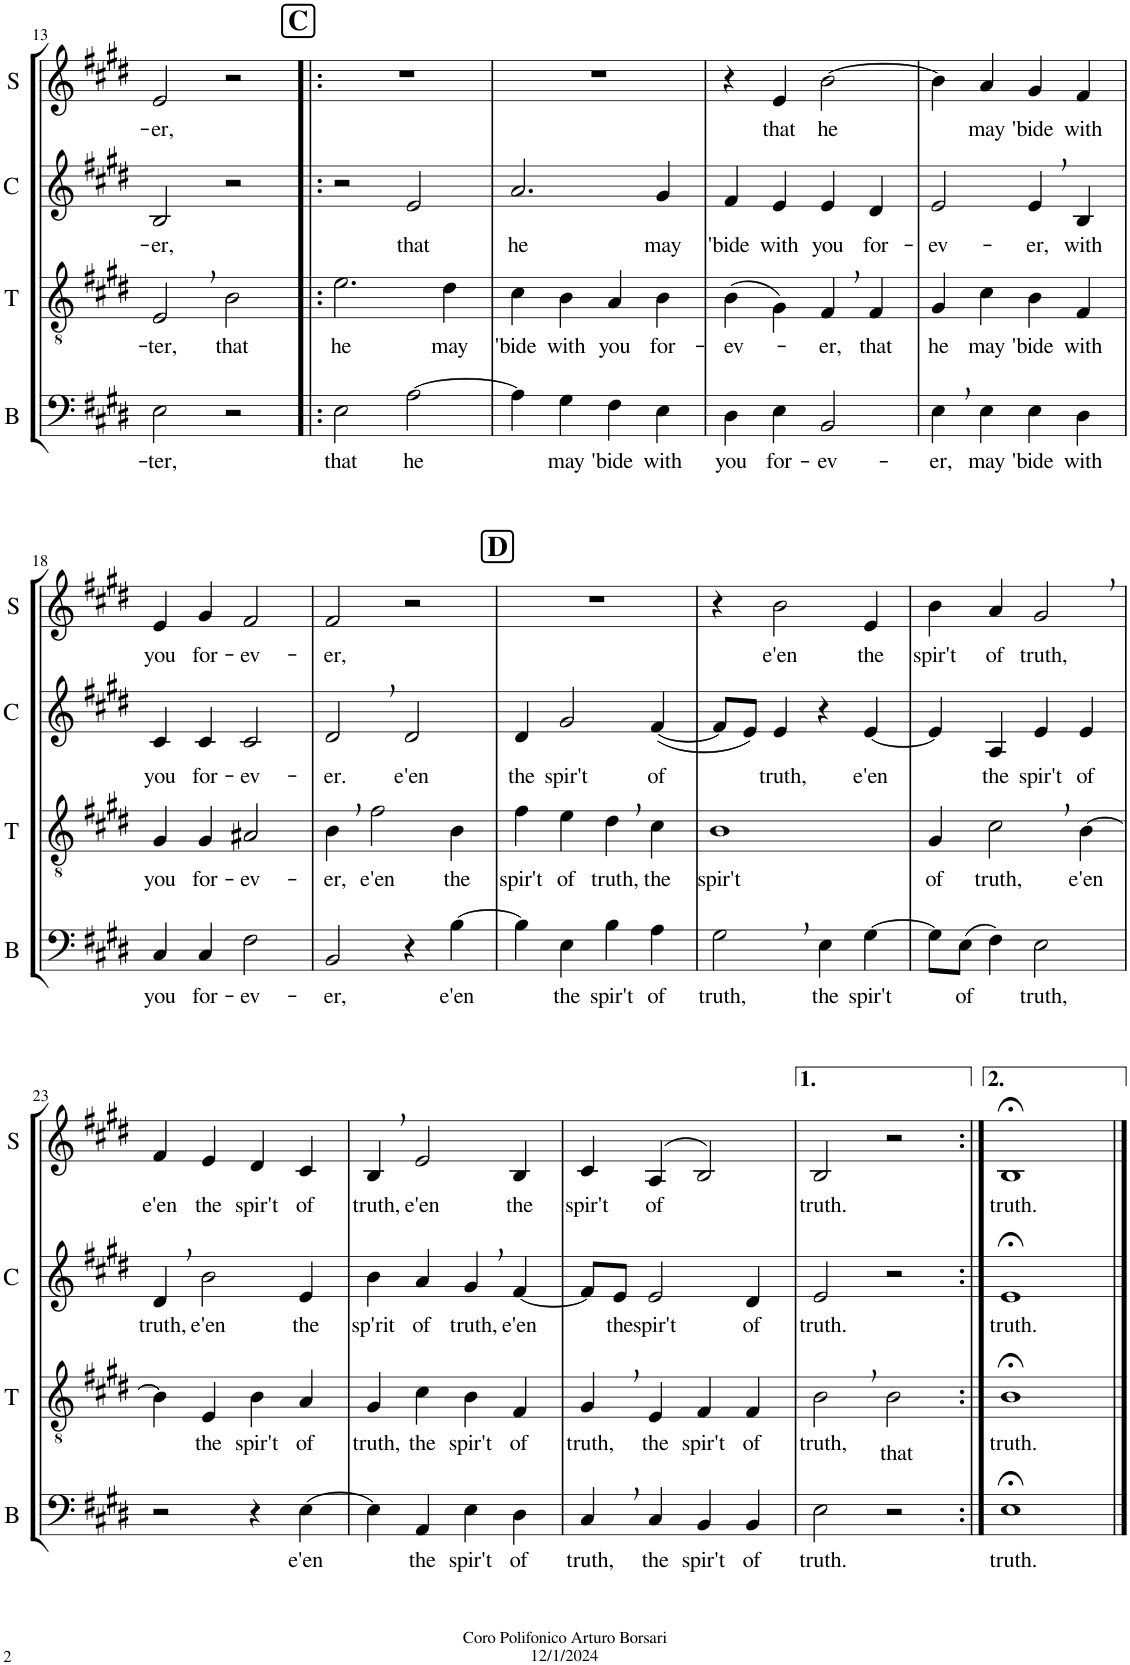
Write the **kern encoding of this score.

**kern	**text	**kern	**text	**kern	**text	**kern	**text
*part4	*part4	*part3	*part3	*part2	*part2	*part1	*part1
*staff4	*staff4	*staff3	*staff3	*staff2	*staff2	*staff1	*staff1
*I"Bassi	*	*I"Tenori	*	*I"Contralti	*	*I"Soprani	*
*I'B	*	*I'T	*	*I'C	*	*I'S	*
!!LO:PB:g=z
*clefF4	*	*clefGv2	*	*clefG2	*	*clefG2	*
*k[f#c#g#d#]	*	*k[f#c#g#d#]	*	*k[f#c#g#d#]	*	*k[f#c#g#d#]	*
*M4/4	*	*M4/4	*	*M4/4	*	*M4/4	*
=13	=13	=13	=13	=13	=13	=13	=13
!	!LO:LY:b	!	!LO:LY:b	!	!LO:LY:b	!	!LO:LY:b
2E\	-ter,	2E,/	-ter,	2B/	-er,	2e/	-er,
!	!	!	!LO:LY:b	!	!	!	!
2r	.	2B\	that	2r	.	2r	.
!!LO:REH:place=s1:a:B:cj:fs=14:t=C
=14!|:	=14!|:	=14!|:	=14!|:	=14!|:	=14!|:	=14!|:	=14!|:
!	!LO:LY:b	!	!LO:LY:b	!	!	!	!
2E\	that	2.e\	he	2r	.	1r	.
!	!LO:LY:b	!	!	!	!LO:LY:b	!	!
[2A\	he	.	.	2e/	that	.	.
!	!	!	!LO:LY:b	!	!	!	!
.	.	4d#\	may	.	.	.	.
=15	=15	=15	=15	=15	=15	=15	=15
!	!	!	!LO:LY:b	!	!LO:LY:b	!	!
4A\]	.	4c#\	'bide	2.a/	he	1r	.
!	!LO:LY:b	!	!LO:LY:b	!	!	!	!
4G#\	may	4B\	with	.	.	.	.
!	!LO:LY:b	!	!LO:LY:b	!	!	!	!
4F#\	'bide	4A/	you	.	.	.	.
!	!LO:LY:b	!	!LO:LY:b	!	!LO:LY:b	!	!
4E\	with	4B\	for-	4g#/	may	.	.
=16	=16	=16	=16	=16	=16	=16	=16
!	!LO:LY:b	!	!LO:LY:b	!	!LO:LY:b	!	!
4D#\	you	(4B\	-ev-	4f#/	'bide	4r	.
!	!LO:LY:b	!	!	!	!LO:LY:b	!	!LO:LY:b
4E\	for-	4G#\)	.	4e/	with	4e/	that
!	!LO:LY:b	!	!LO:LY:b	!	!LO:LY:b	!	!LO:LY:b
2BB/	-ev-	4F#,/	-er,	4e/	you	[2b\	he
!	!	!	!LO:LY:b	!	!LO:LY:b	!	!
.	.	4F#/	that	4d#/	for-	.	.
=17	=17	=17	=17	=17	=17	=17	=17
!	!LO:LY:b	!	!LO:LY:b	!	!LO:LY:b	!	!
4E,\	-er,	4G#/	he	2e/	-ev-	4b\]	.
!	!LO:LY:b	!	!LO:LY:b	!	!	!	!LO:LY:b
4E\	may	4c#\	may	.	.	4a/	may
!	!LO:LY:b	!	!LO:LY:b	!	!LO:LY:b	!	!LO:LY:b
4E\	'bide	4B\	'bide	4e,/	-er,	4g#/	'bide
!	!LO:LY:b	!	!LO:LY:b	!	!LO:LY:b	!	!LO:LY:b
4D#\	with	4F#/	with	4B/	with	4f#/	with
!!LO:LB:g=z
=18	=18	=18	=18	=18	=18	=18	=18
!	!LO:LY:b	!	!LO:LY:b	!	!LO:LY:b	!	!LO:LY:b
4C#/	you	4G#/	you	4c#/	you	4e/	you
!	!LO:LY:b	!	!LO:LY:b	!	!LO:LY:b	!	!LO:LY:b
4C#/	for-	4G#/	for-	4c#/	for-	4g#/	for-
!	!LO:LY:b	!	!LO:LY:b	!	!LO:LY:b	!	!LO:LY:b
2F#\	-ev-	2A#X/	-ev-	2c#/	-ev-	2f#/	-ev-
=19	=19	=19	=19	=19	=19	=19	=19
!	!LO:LY:b	!	!LO:LY:b	!	!LO:LY:b	!	!LO:LY:b
2BB/	-er,	4B,\	-er,	2d#,/	-er.	2f#/	-er,
!	!	!	!LO:LY:b	!	!	!	!
.	.	2f#\	e'en	.	.	.	.
!	!	!	!	!	!LO:LY:b	!	!
4r	.	.	.	2d#/	e'en	2r	.
!	!LO:LY:b	!	!LO:LY:b	!	!	!	!
[4B\	e'en	4B\	the	.	.	.	.
!!LO:REH:place=s1:a:B:cj:fs=14:t=D
=20	=20	=20	=20	=20	=20	=20	=20
!	!	!	!LO:LY:b	!	!LO:LY:b	!	!
4B\]	.	4f#\	spir't	4d#/	the	1r	.
!	!LO:LY:b	!	!LO:LY:b	!	!LO:LY:b	!	!
4E\	the	4e\	of	2g#/	spir't	.	.
!	!LO:LY:b	!	!LO:LY:b	!	!	!	!
4B\	spir't	4d#,\	truth,	.	.	.	.
!	!LO:LY:b	!	!LO:LY:b	!	!LO:LY:b	!	!
4A\	of	4c#\	the	([4f#/	of	.	.
=21	=21	=21	=21	=21	=21	=21	=21
!	!LO:LY:b	!	!LO:LY:b	!	!	!	!
2G#,\	truth,	1B	spir't	8f#/L]	.	4r	.
.	.	.	.	8e/J)	.	.	.
!	!	!	!	!	!LO:LY:b	!	!LO:LY:b
.	.	.	.	4e/	truth,	2b\	e'en
!	!LO:LY:b	!	!	!	!	!	!
4E\	the	.	.	4r	.	.	.
!	!LO:LY:b	!	!	!	!LO:LY:b	!	!LO:LY:b
[4G#\	spir't	.	.	[4e/	e'en	4e/	the
=22	=22	=22	=22	=22	=22	=22	=22
!	!	!	!LO:LY:b	!	!	!	!LO:LY:b
8G#\L]	.	4G#/	of	4e/]	.	4b\	spir't
!	!LO:LY:b	!	!	!	!	!	!
(8E\J	of	.	.	.	.	.	.
!	!	!	!LO:LY:b	!	!LO:LY:b	!	!LO:LY:b
4F#\)	.	2c#,\	truth,	4A/	the	4a/	of
!	!LO:LY:b	!	!	!	!LO:LY:b	!	!LO:LY:b
2E\	truth,	.	.	4e/	spir't	2g#,/	truth,
!	!	!	!LO:LY:b	!	!LO:LY:b	!	!
.	.	[4B\	e'en	4e/	of	.	.
!!LO:LB:g=z
=23	=23	=23	=23	=23	=23	=23	=23
!	!	!	!	!	!LO:LY:b	!	!LO:LY:b
2r	.	4B\]	.	4d#,/	truth,	4f#/	e'en
!	!	!	!LO:LY:b	!	!LO:LY:b	!	!LO:LY:b
.	.	4E/	the	2b\	e'en	4e/	the
!	!	!	!LO:LY:b	!	!	!	!LO:LY:b
4r	.	4B\	spir't	.	.	4d#/	spir't
!	!LO:LY:b	!	!LO:LY:b	!	!LO:LY:b	!	!LO:LY:b
[4E\	e'en	4A/	of	4e/	the	4c#/	of
=24	=24	=24	=24	=24	=24	=24	=24
!	!	!	!LO:LY:b	!	!LO:LY:b	!	!LO:LY:b
4E\]	.	4G#/	truth,	4b\	sp'rit	4B,/	truth,
!	!LO:LY:b	!	!LO:LY:b	!	!LO:LY:b	!	!LO:LY:b
4AA/	the	4c#\	the	4a/	of	2e/	e'en
!	!LO:LY:b	!	!LO:LY:b	!	!LO:LY:b	!	!
4E\	spir't	4B\	spir't	4g#,/	truth,	.	.
!	!LO:LY:b	!	!LO:LY:b	!	!LO:LY:b	!	!LO:LY:b
4D#\	of	4F#/	of	[4f#/	e'en	4B/	the
=25	=25	=25	=25	=25	=25	=25	=25
!	!LO:LY:b	!	!LO:LY:b	!	!	!	!LO:LY:b
4C#,/	truth,	4G#,/	truth,	8f#/L]	.	4c#/	spir't
!	!	!	!	!	!LO:LY:b	!	!
.	.	.	.	8e/J	the	.	.
!	!LO:LY:b	!	!LO:LY:b	!	!LO:LY:b	!	!LO:LY:b
4C#/	the	4E/	the	2e/	spir't	(>4A/	of
!	!LO:LY:b	!	!LO:LY:b	!	!	!	!
4BB/	spir't	4F#/	spir't	.	.	2B/)	.
!	!LO:LY:b	!	!LO:LY:b	!	!LO:LY:b	!	!
4BB/	of	4F#/	of	4d#/	of	.	.
=26	=26	=26	=26	=26	=26	=26	=26
!	!LO:LY:b	!	!LO:LY:b	!	!LO:LY:b	!	!LO:LY:b
2E\	truth.	2B,\	truth,	2e/	truth.	2B/	truth.
!	!	!	!LO:LY:b	!	!	!	!
2r	.	2B\	that	2r	.	2r	.
=27:|!	=27:|!	=27:|!	=27:|!	=27:|!	=27:|!	=27:|!	=27:|!
!	!LO:LY:b	!	!LO:LY:b	!	!LO:LY:b	!	!LO:LY:b
1E;<	truth.	1B;<	truth.	1e;<	truth.	1B;<	truth.
==	==	==	==	==	==	==	==
*-	*-	*-	*-	*-	*-	*-	*-
